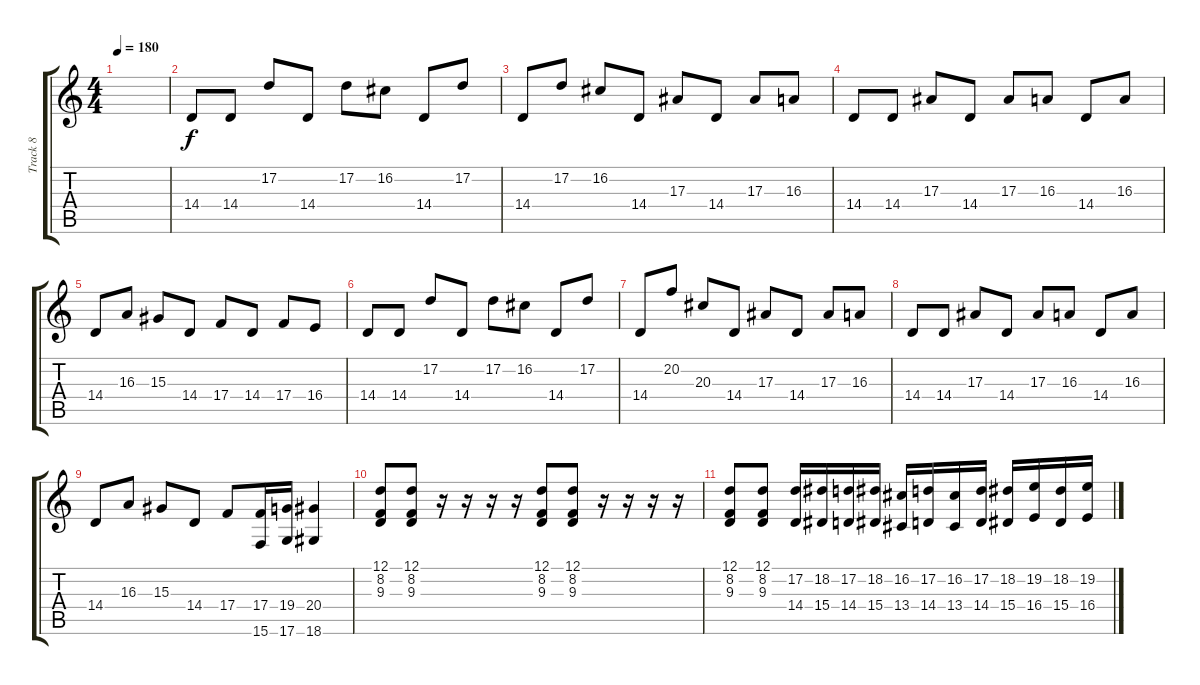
\track ("Track 8" "Track 8") {instrument stringensemble1}
\staff {score tabs}
\tuning (D4 A3 F3 C3 G2 D2) {hide}
\ts (4 4)
\tempo 180
\clef g2
\ks c
|
14.4.8 14.4.8 17.2.8 14.4.8 17.2.8 16.2.8 14.4.8 17.2.8 |
14.4.8 17.2.8 16.2.8 14.4.8 17.3.8 14.4.8 17.3.8 16.3.8 |
14.4.8 14.4.8 17.3.8 14.4.8 17.3.8 16.3.8 14.4.8 16.3.8 |
14.4.8 16.3.8 15.3.8 14.4.8 17.4.8 14.4.8 17.4.8 16.4.8 |
14.4.8 14.4.8 17.2.8 14.4.8 17.2.8 16.2.8 14.4.8 17.2.8 |
14.4.8 20.2.8 20.3.8 14.4.8 17.3.8 14.4.8 17.3.8 16.3.8 |
14.4.8 14.4.8 17.3.8 14.4.8 17.3.8 16.3.8 14.4.8 16.3.8 |
14.4.8 16.3.8 15.3.8 14.4.8 17.4.8 (17.4 15.6).16 (19.4 17.6).16 (20.4 18.6).4 |
(12.1 8.2 9.3).8{volume 10} (12.1 8.2 9.3).8 r.16 r.16 r.16 r.16 (12.1 8.2 9.3).8 (12.1 8.2 9.3).8 r.16 r.16 r.16 r.16 |
(12.1 8.2 9.3).8 (12.1 8.2 9.3).8 (17.2 14.4).16 (18.2 15.4).16 (17.2 14.4).16 (18.2 15.4).16 (16.2 13.4).16 (17.2 14.4).16 (16.2 13.4).16 (17.2 14.4).16 (18.2 15.4).16 (19.2 16.4).16 (18.2 15.4).16 (19.2 16.4).16
